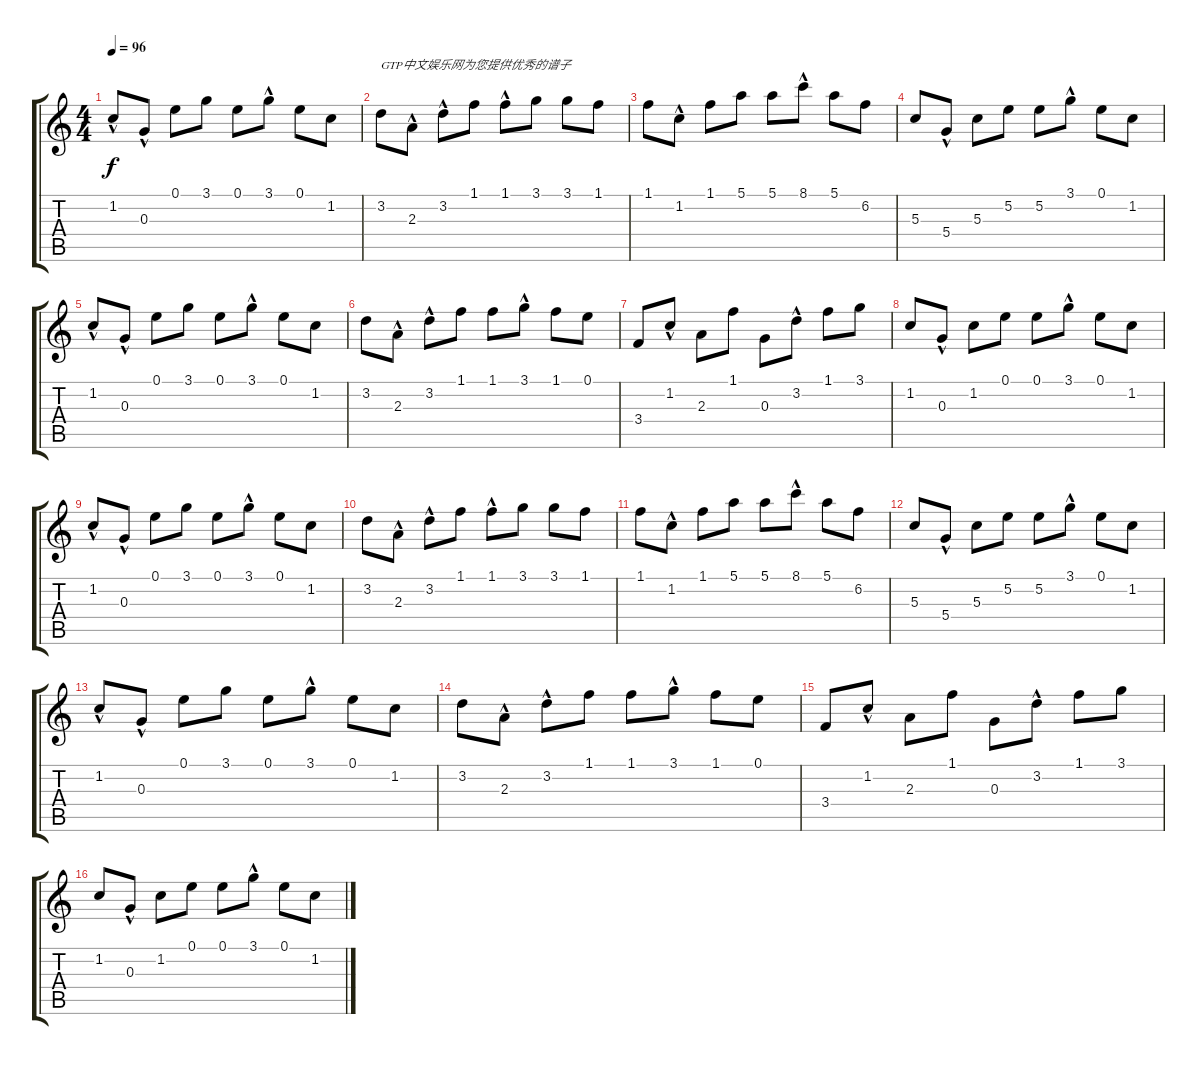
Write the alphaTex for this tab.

\track "" {instrument acousticguitarsteel}
\staff {score tabs}
\tuning (E4 B3 G3 D3 A2 E2) {hide}
\ts (4 4)
\tempo 96
\clef g2
\ks c
1.2{hac}.8{dy f instrument acousticguitarsteel} 0.3{hac}.8 0.1.8 3.1.8 0.1.8 3.1{hac}.8 0.1.8 1.2.8 |
3.2.8{txt "GTP中文娱乐网为您提供优秀的谱子"} 2.3{hac}.8 3.2{hac}.8 1.1.8 1.1{hac}.8 3.1.8 3.1.8 1.1.8 |
1.1.8 1.2{hac}.8 1.1.8 5.1.8 5.1.8 8.1{hac}.8 5.1.8 6.2.8 |
5.3.8 5.4{hac}.8 5.3.8 5.2.8 5.2.8 3.1{hac}.8 0.1.8 1.2.8 |
1.2{hac}.8 0.3{hac}.8 0.1.8 3.1.8 0.1.8 3.1{hac}.8 0.1.8 1.2.8 |
3.2.8 2.3{hac}.8 3.2{hac}.8 1.1.8 1.1.8 3.1{hac}.8 1.1.8 0.1.8 |
3.4.8 1.2{hac}.8 2.3.8 1.1.8 0.3.8 3.2{hac}.8 1.1.8 3.1.8 |
1.2.8 0.3{hac}.8 1.2.8 0.1.8 0.1.8 3.1{hac}.8 0.1.8 1.2.8 |
1.2{hac}.8 0.3{hac}.8 0.1.8 3.1.8 0.1.8 3.1{hac}.8 0.1.8 1.2.8 |
3.2.8 2.3{hac}.8 3.2{hac}.8 1.1.8 1.1{hac}.8 3.1.8 3.1.8 1.1.8 |
1.1.8 1.2{hac}.8 1.1.8 5.1.8 5.1.8 8.1{hac}.8 5.1.8 6.2.8 |
5.3.8 5.4{hac}.8 5.3.8 5.2.8 5.2.8 3.1{hac}.8 0.1.8 1.2.8 |
1.2{hac}.8 0.3{hac}.8 0.1.8 3.1.8 0.1.8 3.1{hac}.8 0.1.8 1.2.8 |
3.2.8 2.3{hac}.8 3.2{hac}.8 1.1.8 1.1.8 3.1{hac}.8 1.1.8 0.1.8 |
3.4.8 1.2{hac}.8 2.3.8 1.1.8 0.3.8 3.2{hac}.8 1.1.8 3.1.8 |
1.2.8 0.3{hac}.8 1.2.8 0.1.8 0.1.8 3.1{hac}.8 0.1.8 1.2.8
